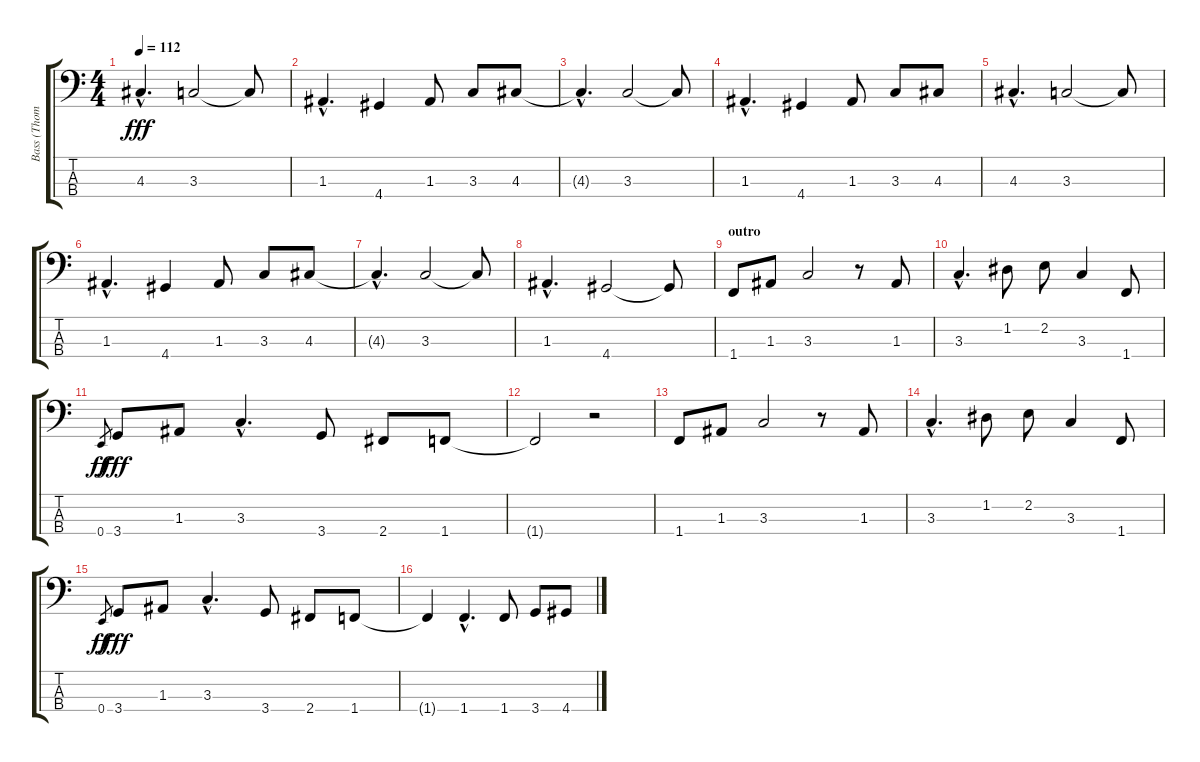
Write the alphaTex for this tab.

\track ("Bass (Thompson)" "Bass (Thom") {instrument electricbasspick}
\staff {score tabs}
\tuning (G2 D2 A1 E1) {hide}
\ts (4 4)
\tempo 112
\clef f4
\ks c
4.3{hac}.4{d dy fff} 3.3.2 3.3{t}.8 |
1.3{hac}.4{d} 4.4.4 1.3.8 3.3.8 4.3.8 |
4.3{hac t}.4{d} 3.3.2 3.3{t}.8 |
1.3{hac}.4{d} 4.4.4 1.3.8 3.3.8 4.3.8 |
4.3{hac}.4{d} 3.3.2 3.3{t}.8 |
1.3{hac}.4{d} 4.4.4 1.3.8 3.3.8 4.3.8 |
4.3{hac t}.4{d} 3.3.2 3.3{t}.8 |
1.3{hac}.4{d} 4.4.2 4.4{t}.8 |
\section ("" "outro")
1.4.8 1.3.8 3.3.2 r.8 1.3.8 |
3.3{hac}.4{d} 1.2.8 2.2.8 3.3.4 1.4.8 |
0.4.8{gr dy ff} 3.4.8{dy fff} 1.3.8 3.3{hac}.4{d} 3.4.8 2.4.8 1.4.8 |
1.4{t}.2 r.2 |
1.4.8 1.3.8 3.3.2 r.8 1.3.8 |
3.3{hac}.4{d} 1.2.8 2.2.8 3.3.4 1.4.8 |
0.4.8{gr dy ff} 3.4.8{dy fff} 1.3.8 3.3{hac}.4{d} 3.4.8 2.4.8 1.4.8 |
1.4{t}.4 1.4{hac}.4{d} 1.4.8 3.4.8 4.4.8
